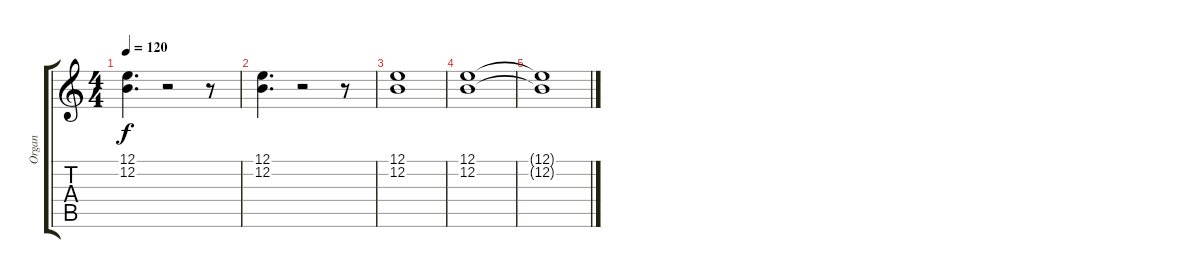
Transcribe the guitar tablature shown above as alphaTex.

\track ("Organ" "Organ") {instrument rockorgan}
\staff {score tabs}
\tuning (E4 B3 G3 D3 A2 E2) {hide}
\ts (4 4)
\tempo 120
\clef g2
\ks c
(12.1 12.2).4{d dy f} r.2 r.8 |
(12.1 12.2).4{d} r.2 r.8 |
(12.1 12.2).1 |
(12.1 12.2).1 |
(12.1{t} 12.2{t}).1
